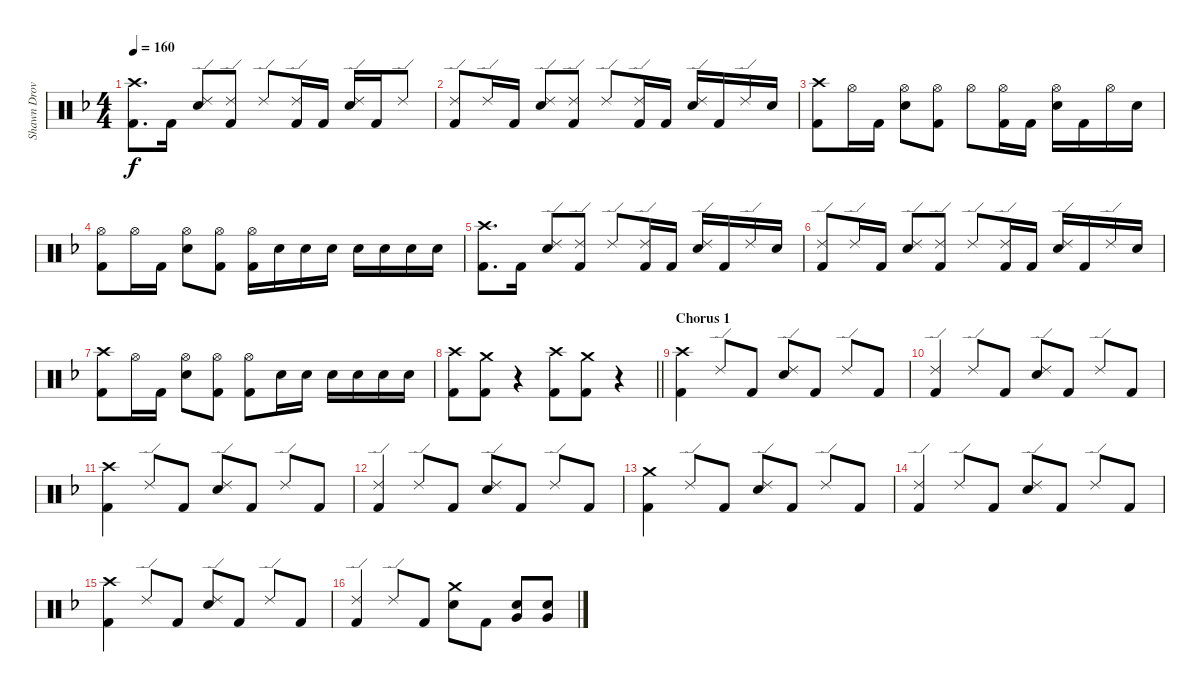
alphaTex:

\track ("Shawn Drover - Drums" "Shawn Drov") {instrument percussion}
\staff {score}
\articulation defaults
\ts (4 4)
\tempo 160
\clef neutral
\ks f
("Crash high (hit)" "Kick (hit) 2").8{d dy f} "Kick (hit) 2".16 ("Snare (hit) 2" "Ride (edge) 2").8 ("Ride (edge) 2" "Kick (hit) 2").8 "Ride (edge) 2".8 ("Ride (edge) 2" "Kick (hit) 2").16 "Kick (hit) 2".16 ("Snare (hit) 2" "Ride (edge) 2").16 "Kick (hit) 2".16 "Ride (edge) 2".8 |
("Ride (edge) 2" "Kick (hit) 2").8 "Ride (edge) 2".16 "Kick (hit) 2".16 ("Snare (hit) 2" "Ride (edge) 2").8 ("Ride (edge) 2" "Kick (hit) 2").8 "Ride (edge) 2".8 ("Ride (edge) 2" "Kick (hit) 2").16 "Kick (hit) 2".16 ("Snare (hit) 2" "Ride (edge) 2").16 "Kick (hit) 2".16 "Ride (edge) 2".16 "Snare (hit) 2".16 |
("Crash high (hit)" "Kick (hit) 2").8 "Hi-Hat (open)".16 "Kick (hit) 2".16 ("Snare (hit) 2" "Hi-Hat (open)").8 ("Hi-Hat (open)" "Kick (hit) 2").8 "Hi-Hat (open)".8 ("Hi-Hat (open)" "Kick (hit) 2").16 "Kick (hit) 2".16 ("Snare (hit) 2" "Hi-Hat (open)").16 "Kick (hit) 2".16 "Hi-Hat (open)".16 "Snare (hit) 2".16 |
("Hi-Hat (open)" "Kick (hit) 2").8 "Hi-Hat (open)".16 "Kick (hit) 2".16 ("Snare (hit) 2" "Hi-Hat (open)").8 ("Hi-Hat (open)" "Kick (hit) 2").8 ("Hi-Hat (open)" "Kick (hit) 2").16 "Snare (hit) 2".16 "Snare (hit) 2".16 "Snare (hit) 2".16 "Snare (hit) 2".16 "Snare (hit) 2".16 "Snare (hit) 2".16 "Snare (hit) 2".16 |
("Crash high (hit)" "Kick (hit) 2").8{d} "Kick (hit) 2".16 ("Snare (hit) 2" "Ride (edge) 2").8 ("Ride (edge) 2" "Kick (hit) 2").8 "Ride (edge) 2".8 ("Ride (edge) 2" "Kick (hit) 2").16 "Kick (hit) 2".16 ("Snare (hit) 2" "Ride (edge) 2").16 "Kick (hit) 2".16 "Ride (edge) 2".16 "Snare (hit) 2".16 |
("Ride (edge) 2" "Kick (hit) 2").8 "Ride (edge) 2".16 "Kick (hit) 2".16 ("Snare (hit) 2" "Ride (edge) 2").8 ("Ride (edge) 2" "Kick (hit) 2").8 "Ride (edge) 2".8 ("Ride (edge) 2" "Kick (hit) 2").16 "Kick (hit) 2".16 ("Snare (hit) 2" "Ride (edge) 2").16 "Kick (hit) 2".16 "Ride (edge) 2".16 "Snare (hit) 2".16 |
("Crash high (hit)" "Kick (hit) 2").8 "Hi-Hat (open)".16 "Kick (hit) 2".16 ("Snare (hit) 2" "Hi-Hat (open)").8 ("Hi-Hat (open)" "Kick (hit) 2").8 ("Hi-Hat (open)" "Kick (hit) 2").8 "Snare (hit) 2".16 "Snare (hit) 2".16 "Snare (hit) 2".16 "Snare (hit) 2".16 "Snare (hit) 2".16 "Snare (hit) 2".16 |
\barLineRight lightlight
("Crash high (hit)" "Kick (hit) 2").8 ("Crash medium (hit)" "Kick (hit) 2").8 r.4 ("Crash high (hit)" "Kick (hit) 2").8 ("Crash medium (hit)" "Kick (hit) 2").8 r.4 |
\section ("" "Chorus 1")
("Crash high (hit)" "Kick (hit) 2").4 "Ride (edge) 2".8 "Kick (hit) 2".8 ("Snare (hit) 2" "Ride (edge) 2").8 "Kick (hit) 2".8 "Ride (edge) 2".8 "Kick (hit) 2".8 |
("Ride (edge) 2" "Kick (hit) 2").4 "Ride (edge) 2".8 "Kick (hit) 2".8 ("Snare (hit) 2" "Ride (edge) 2").8 "Kick (hit) 2".8 "Ride (edge) 2".8 "Kick (hit) 2".8 |
("Crash high (hit)" "Kick (hit) 2").4 "Ride (edge) 2".8 "Kick (hit) 2".8 ("Snare (hit) 2" "Ride (edge) 2").8 "Kick (hit) 2".8 "Ride (edge) 2".8 "Kick (hit) 2".8 |
("Ride (edge) 2" "Kick (hit) 2").4 "Ride (edge) 2".8 "Kick (hit) 2".8 ("Snare (hit) 2" "Ride (edge) 2").8 "Kick (hit) 2".8 "Ride (edge) 2".8 "Kick (hit) 2".8 |
("Crash medium (hit)" "Kick (hit) 2").4 "Ride (edge) 2".8 "Kick (hit) 2".8 ("Snare (hit) 2" "Ride (edge) 2").8 "Kick (hit) 2".8 "Ride (edge) 2".8 "Kick (hit) 2".8 |
("Ride (edge) 2" "Kick (hit) 2").4 "Ride (edge) 2".8 "Kick (hit) 2".8 ("Snare (hit) 2" "Ride (edge) 2").8 "Kick (hit) 2".8 "Ride (edge) 2".8 "Kick (hit) 2".8 |
("Crash high (hit)" "Kick (hit) 2").4 "Ride (edge) 2".8 "Kick (hit) 2".8 ("Snare (hit) 2" "Ride (edge) 2").8 "Kick (hit) 2".8 "Ride (edge) 2".8 "Kick (hit) 2".8 |
("Ride (edge) 2" "Kick (hit) 2").4 "Ride (edge) 2".8 "Kick (hit) 2".8 ("Snare (hit) 2" "Crash medium (hit)").8 "Kick (hit) 2".8 ("Snare (hit) 2" "Very Low Tom (hit)").8 ("Snare (hit) 2" "Very Low Tom (hit)").8
